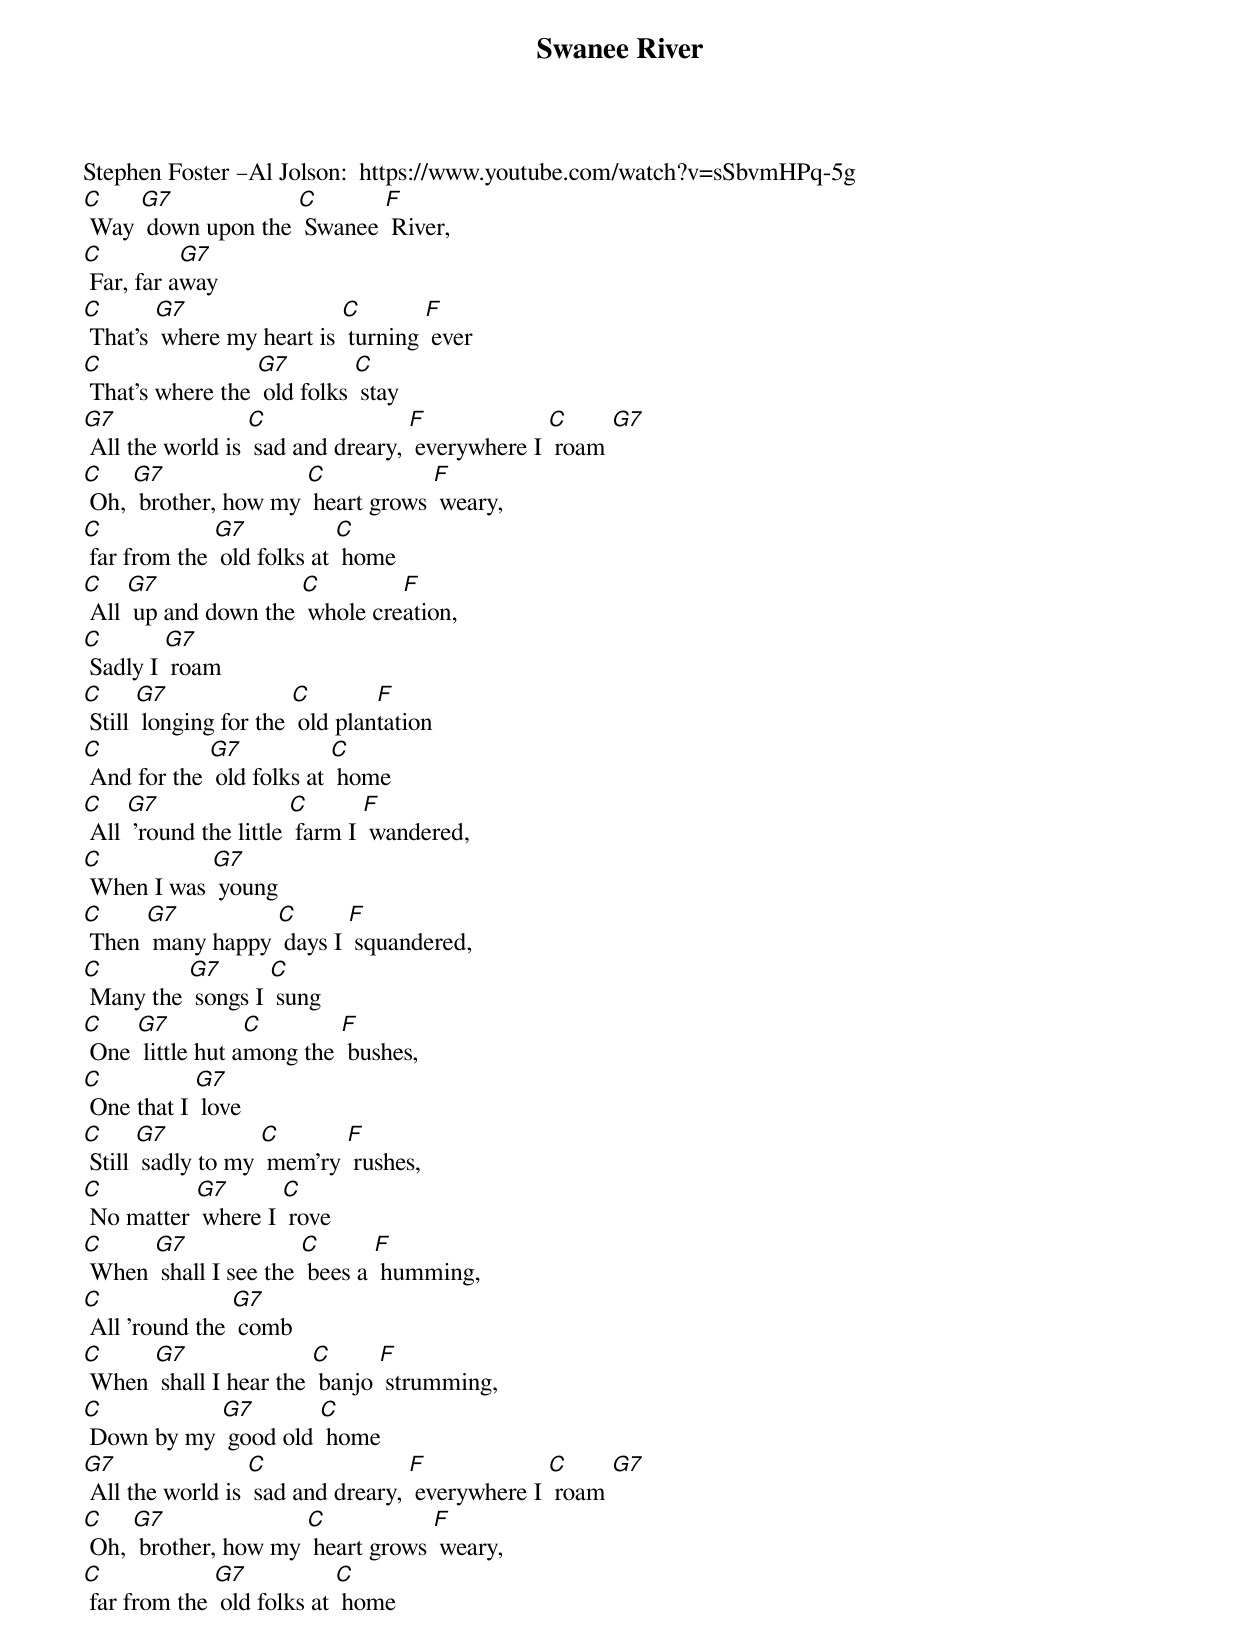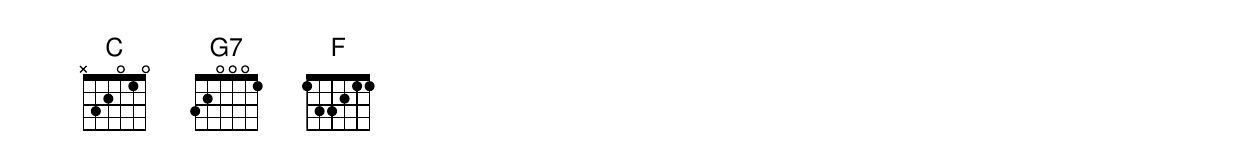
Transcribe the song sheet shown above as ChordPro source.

{t: Swanee River }
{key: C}
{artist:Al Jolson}
Stephen Foster –Al Jolson:  https://www.youtube.com/watch?v=sSbvmHPq-5g
{c: }
[C] Way [G7] down upon the [C] Swanee [F] River,
[C] Far, far a[G7]way
[C] That's [G7] where my heart is [C] turning [F] ever
[C] That's where the [G7] old folks [C] stay
{c: }
[G7] All the world is [C] sad and dreary, [F] everywhere I [C] roam [G7]
[C] Oh, [G7] brother, how my [C] heart grows [F] weary,
[C] far from the [G7] old folks at [C] home
{c: }
[C] All [G7] up and down the [C] whole cre[F]ation,
[C] Sadly I [G7] roam
[C] Still [G7] longing for the [C] old plan[F]tation
[C] And for the [G7] old folks at [C] home
{c: }
[C] All [G7] 'round the little [C] farm I [F] wandered,
[C] When I was [G7] young
[C] Then [G7] many happy [C] days I [F] squandered,
[C] Many the [G7] songs I [C] sung
{c: }
[C] One [G7] little hut a[C]mong the [F] bushes,
[C] One that I [G7] love
[C] Still [G7] sadly to my [C] mem'ry [F] rushes,
[C] No matter [G7] where I [C] rove
{c: }
[C] When [G7] shall I see the [C] bees a [F] humming,
[C] All 'round the [G7] comb
[C] When [G7] shall I hear the [C] banjo [F] strumming,
[C] Down by my [G7] good old [C] home
{c: }
[G7] All the world is [C] sad and dreary, [F] everywhere I [C] roam [G7]
[C] Oh, [G7] brother, how my [C] heart grows [F] weary,
[C] far from the [G7] old folks at [C] home
{c: }
